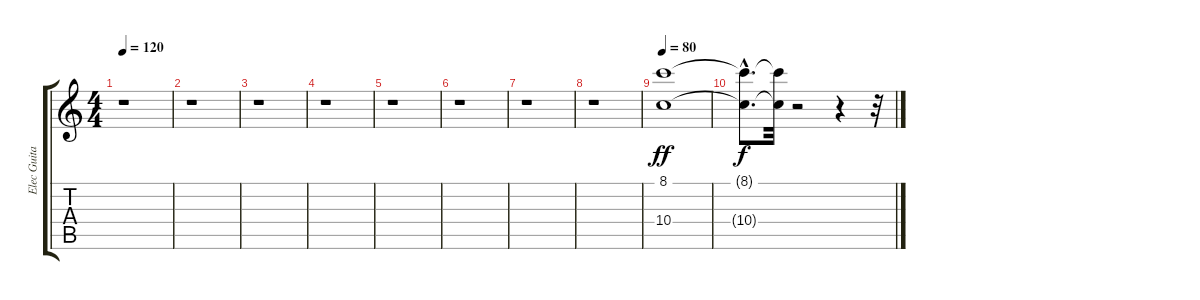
\track ("Elec Guitar" "Elec Guita") {instrument acousticguitarnylon}
\staff {score tabs}
\tuning (E4 B3 G3 D3 A2 E2) {hide}
\ts (4 4)
\tempo 120
\clef g2
\ks c
r.1{dy f} |
r.1 |
r.1 |
r.1 |
r.1 |
r.1 |
r.1 |
r.1 |
\tempo 80
(8.1 10.4).1{dy ff} |
(8.1{hac t} 10.4{hac t}).8{d dy f} (8.1{t} 10.4{t}).32 r.2 r.4 r.32
